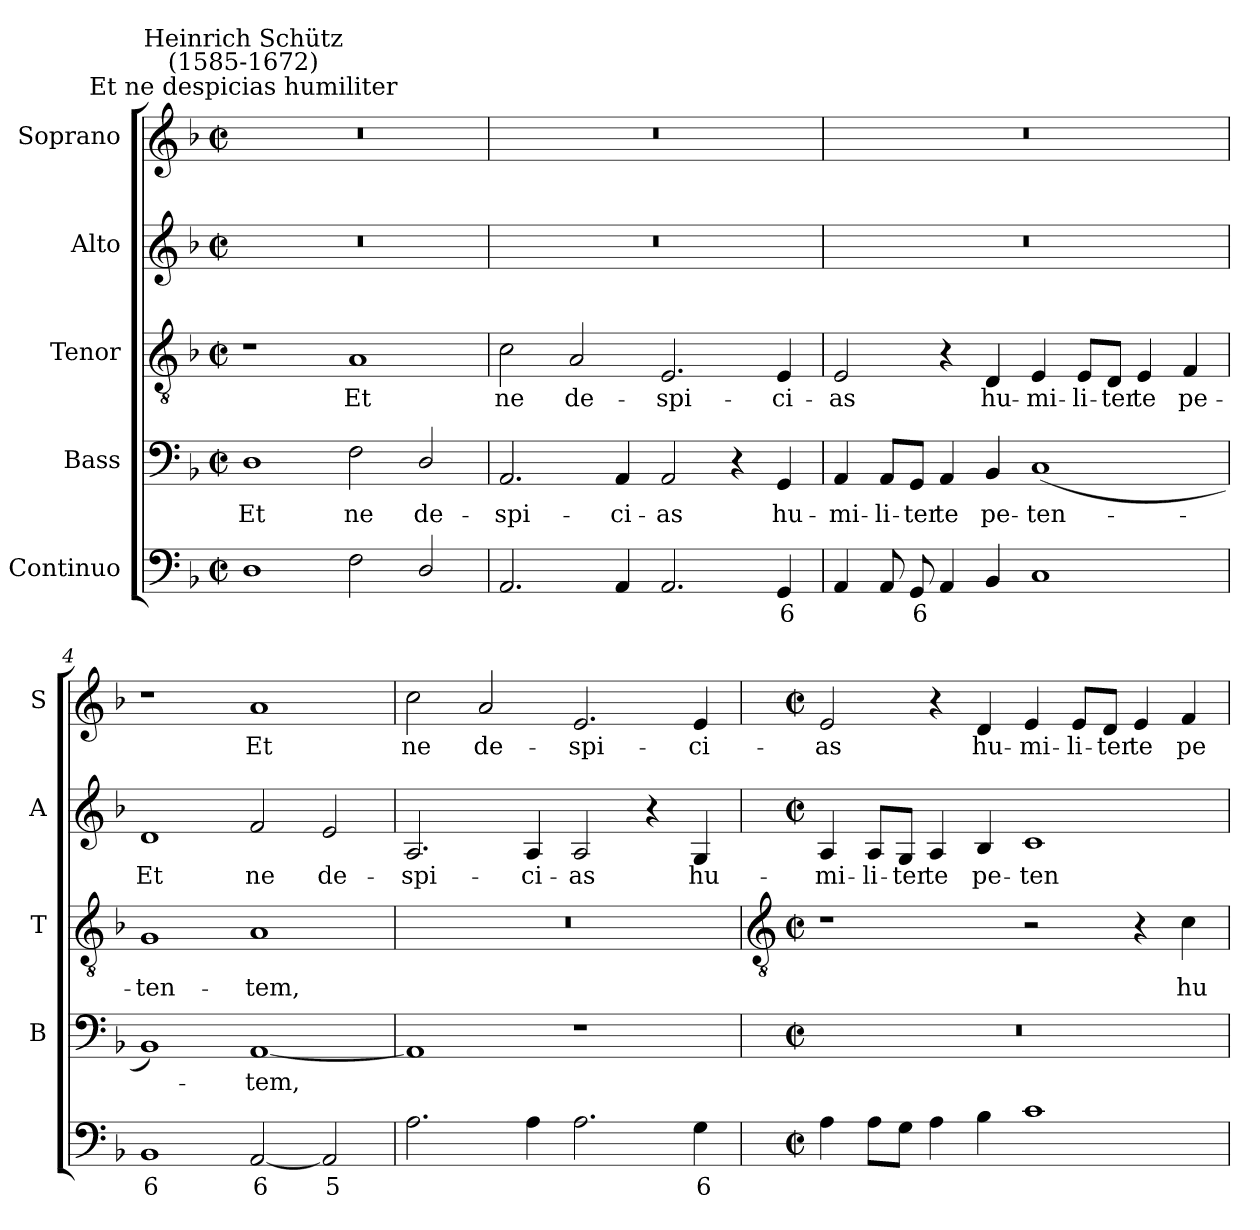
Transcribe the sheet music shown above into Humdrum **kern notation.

**kern	**text	**kern	**text	**kern	**text	**kern	**text	**kern	**text
*part5	*part5	*part4	*part4	*part3	*part3	*part2	*part2	*part1	*part1
*staff5	*staff5	*staff4	*staff4	*staff3	*staff3	*staff2	*staff2	*staff1	*staff1
*I"Continuo	*	*I"Bass	*	*I"Tenor	*	*I"Alto	*	*I"Soprano	*
*	*	*I'B	*	*I'T	*	*I'A	*	*I'S	*
*clefF4	*	*clefF4	*	*clefGv2	*	*clefG2	*	*clefG2	*
*k[b-]	*	*k[b-]	*	*k[b-]	*	*k[b-]	*	*k[b-]	*
*F:	*	*F:	*	*F:	*	*F:	*	*F:	*
*M4/2	*	*M4/2	*	*M4/2	*	*M4/2	*	*M4/2	*
*met(c|)	*	*met(c|)	*	*met(c|)	*	*met(c|)	*	*met(c|)	*
=1	=1	=1	=1	=1	=1	=1	=1	=1	=1
!	!	!	!	!	!	!	!	!LO:TX:a:cj:t=Et ne despicias humiliter	!
!	!	!	!	!	!	!	!	!LO:TX:a:cj:t=Heinrich Schütz\n(1585-1672)	!
!	!	!	!LO:LY:b	!	!	!	!	!	!
1D	.	1D	Et	1r	.	0r	.	0r	.
!	!	!	!LO:LY:b	!	!LO:LY:b	!	!	!	!
2F	.	2F	ne	1A	Et	.	.	.	.
!	!	!	!LO:LY:b	!	!	!	!	!	!
2D/	.	2D/	de-	.	.	.	.	.	.
=2	=2	=2	=2	=2	=2	=2	=2	=2	=2
!	!	!	!LO:LY:b	!	!LO:LY:b	!	!	!	!
2.AA	.	2.AA	-spi-	2c	ne	0r	.	0r	.
!	!	!	!	!	!LO:LY:b	!	!	!	!
.	.	.	.	2A	de-	.	.	.	.
!	!	!	!LO:LY:b	!	!	!	!	!	!
4AA	.	4AA	-ci-	.	.	.	.	.	.
!	!	!	!LO:LY:b	!	!LO:LY:b	!	!	!	!
2.AA	.	2AA	-as	2.E	-spi-	.	.	.	.
.	.	4r	.	.	.	.	.	.	.
!	!LO:LY:b	!	!LO:LY:b	!	!LO:LY:b	!	!	!	!
4GG	6	4GG	hu-	4E	-ci-	.	.	.	.
=3	=3	=3	=3	=3	=3	=3	=3	=3	=3
!	!	!	!LO:LY:b	!	!LO:LY:b	!	!	!	!
4AA	.	4AA	-mi-	2E	-as	0r	.	0r	.
!	!	!	!LO:LY:b	!	!	!	!	!	!
8AA	.	8AA/L	-li-	.	.	.	.	.	.
!	!LO:LY:b	!	!LO:LY:b	!	!	!	!	!	!
8GGL	6	8GG/J	-ter	.	.	.	.	.	.
!	!	!	!LO:LY:b	!	!	!	!	!	!
4AA	.	4AA	te	4r	.	.	.	.	.
!	!	!	!LO:LY:b	!	!LO:LY:b	!	!	!	!
4BB-	.	4BB-	pe-	4D	hu-	.	.	.	.
!	!	!	!LO:LY:b	!	!LO:LY:b	!	!	!	!
1C	.	(<1C	-ten-	4E	-mi-	.	.	.	.
!	!	!	!	!	!LO:LY:b	!	!	!	!
.	.	.	.	8E/L	-li-	.	.	.	.
!	!	!	!	!	!LO:LY:b	!	!	!	!
.	.	.	.	8D/J	-ter	.	.	.	.
!	!	!	!	!	!LO:LY:b	!	!	!	!
.	.	.	.	4E	te	.	.	.	.
!	!	!	!	!	!LO:LY:b	!	!	!	!
.	.	.	.	4F	pe-	.	.	.	.
=4	=4	=4	=4	=4	=4	=4	=4	=4	=4
!	!LO:LY:b	!	!	!	!LO:LY:b	!	!LO:LY:b	!	!
1BB-	6	1BB-)	.	1G	-ten-	1d	Et	1r	.
!	!LO:LY:b	!	!LO:LY:b	!	!LO:LY:b	!	!LO:LY:b	!	!LO:LY:b
[2AA	6	[1AA	tem,	1A	-tem,	2f	ne	1a	Et
!	!LO:LY:b	!	!	!	!	!	!LO:LY:b	!	!
2AA]	5	.	.	.	.	2e	de-	.	.
=5	=5	=5	=5	=5	=5	=5	=5	=5	=5
!	!	!	!	!	!	!	!LO:LY:b	!	!LO:LY:b
2.A	.	1AA]	.	0r	.	2.A	-spi-	2cc	ne
!	!	!	!	!	!	!	!	!	!LO:LY:b
.	.	.	.	.	.	.	.	2a	de-
!	!	!	!	!	!	!	!LO:LY:b	!	!
4A	.	.	.	.	.	4A	-ci-	.	.
!	!	!	!	!	!	!	!LO:LY:b	!	!LO:LY:b
2.A	.	1r	.	.	.	2A	-as	2.e	-spi-
.	.	.	.	.	.	4r	.	.	.
!	!LO:LY:b	!	!	!	!	!	!LO:LY:b	!	!LO:LY:b
4G	6	.	.	.	.	4G	hu-	4e	-ci-
!!LO:LB:g=z
=6	=6	=6	=6	=6	=6	=6	=6	=6	=6
*	*	*	*	*clefGv2	*	*	*	*	*
*M4/2	*	*M4/2	*	*M4/2	*	*M4/2	*	*M4/2	*
*met(c|)	*	*met(c|)	*	*met(c|)	*	*met(c|)	*	*met(c|)	*
!	!	!	!	!	!	!	!LO:LY:b	!	!LO:LY:b
4A	.	0r	.	1r	.	4A	-mi-	2e	-as
!	!	!	!	!	!	!	!LO:LY:b	!	!
8AL	.	.	.	.	.	8A/L	-li-	.	.
!	!	!	!	!	!	!	!LO:LY:b	!	!
8GJ	.	.	.	.	.	8G/J	-ter	.	.
!	!	!	!	!	!	!	!LO:LY:b	!	!
4A	.	.	.	.	.	4A	te	4r	.
!	!	!	!	!	!	!	!LO:LY:b	!	!LO:LY:b
4B-	.	.	.	.	.	4B-	pe-	4d	hu-
!	!	!	!	!	!	!	!LO:LY:b	!	!LO:LY:b
1c	.	.	.	2r	.	1c	-ten-	4e	-mi-
!	!	!	!	!	!	!	!	!	!LO:LY:b
.	.	.	.	.	.	.	.	8e/L	-li-
!	!	!	!	!	!	!	!	!	!LO:LY:b
.	.	.	.	.	.	.	.	8d/J	-ter
!	!	!	!	!	!	!	!	!	!LO:LY:b
.	.	.	.	4r	.	.	.	4e	te
!	!	!	!	!	!LO:LY:b	!	!	!	!LO:LY:b
.	.	.	.	4c	hu-	.	.	4f	pe-
=	=	=	=	=	=	=	=	=	=
*-	*-	*-	*-	*-	*-	*-	*-	*-	*-
